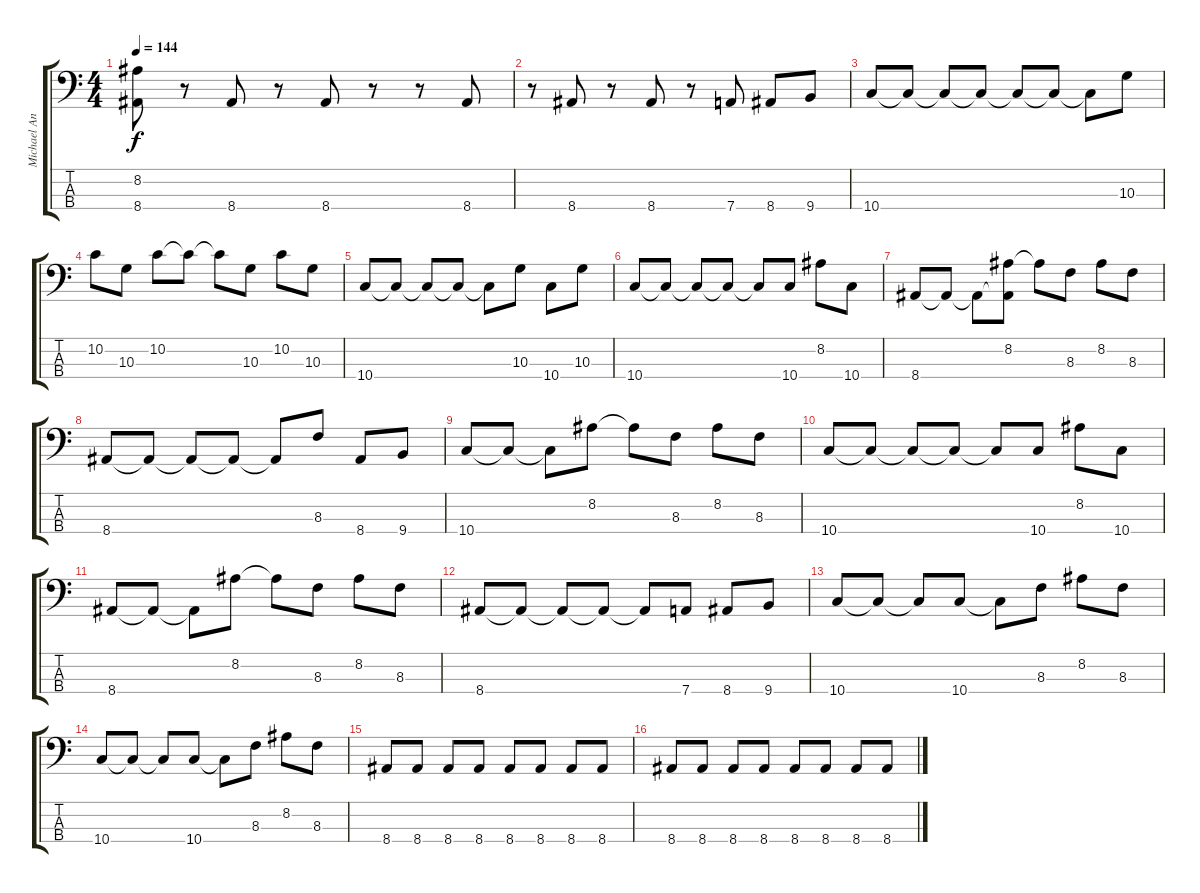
\track ("Michael Anthony" "Michael An") {instrument electricbassfinger}
\staff {score tabs}
\tuning (G2 D2 A1 D1) {hide}
\ts (4 4)
\tempo 144
\clef f4
\ks c
(8.2{t} 8.4).8{dy f} r.8 8.4.8 r.8 8.4.8 r.8 r.8 8.4.8 |
r.8 8.4.8 r.8 8.4.8 r.8 7.4.8 8.4.8 9.4.8 |
10.4.8 10.4{t}.8 10.4{t}.8 10.4{t}.8 10.4{t}.8 10.4{t}.8 10.4{t}.8 10.3.8 |
10.2.8 10.3.8 10.2.8 10.2{t}.8 10.2{t}.8 10.3.8 10.2.8 10.3.8 |
10.4.8 10.4{t}.8 10.4{t}.8 10.4{t}.8 10.4{t}.8 10.3.8 10.4.8 10.3.8 |
10.4.8 10.4{t}.8 10.4{t}.8 10.4{t}.8 10.4{t}.8 10.4.8 8.2.8 10.4.8 |
8.4.8 8.4{t}.8 8.4{t}.8 (8.2 8.4{t}).8 8.2{t}.8 8.3.8 8.2.8 8.3.8 |
8.4.8 8.4{t}.8 8.4{t}.8 8.4{t}.8 8.4{t}.8 8.3.8 8.4.8 9.4.8 |
10.4.8 10.4{t}.8 10.4{t}.8 8.2.8 8.2{t}.8 8.3.8 8.2.8 8.3.8 |
10.4.8 10.4{t}.8 10.4{t}.8 10.4{t}.8 10.4{t}.8 10.4.8 8.2.8 10.4.8 |
8.4.8 8.4{t}.8 8.4{t}.8 8.2.8 8.2{t}.8 8.3.8 8.2.8 8.3.8 |
8.4.8 8.4{t}.8 8.4{t}.8 8.4{t}.8 8.4{t}.8 7.4.8 8.4.8 9.4.8 |
10.4.8 10.4{t}.8 10.4{t}.8 10.4.8 10.4{t}.8 8.3.8 8.2.8 8.3.8 |
10.4.8 10.4{t}.8 10.4{t}.8 10.4.8 10.4{t}.8 8.3.8 8.2.8 8.3.8 |
8.4.8 8.4.8 8.4.8 8.4.8 8.4.8 8.4.8 8.4.8 8.4.8 |
8.4.8 8.4.8 8.4.8 8.4.8 8.4.8 8.4.8 8.4.8 8.4.8
